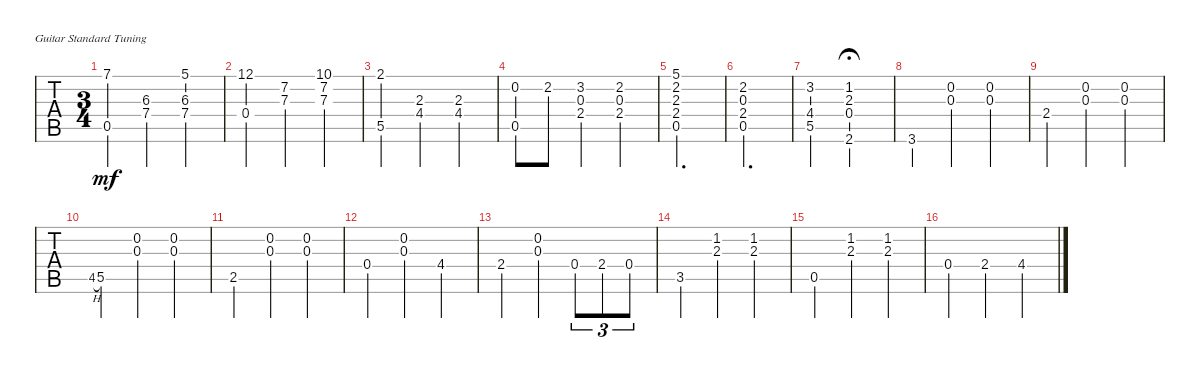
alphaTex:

\bracketExtendMode groupsimilarinstruments
\singleTrackTrackNamePolicy hidden
\multiTrackTrackNamePolicy hidden
\firstSystemTrackNameOrientation horizontal
\otherSystemsTrackNameOrientation horizontal
\track ("Guitar Standard" "Guitar Sta") {instrument acousticguitarnylon}
\staff {tabs}
\tuning (E4 B3 G3 D3 A2 E2)
\ts (3 4)
\tempo (90 hide)
\clef g2
\ks d
(7.1 0.5).4{dy mf} (6.3 7.4).4 (7.4 6.3 5.1).4 |
(12.1 0.4).4 (7.2 7.3).4 (7.3 7.2 10.1).4 |
(2.1 5.5).4 (4.4 2.3).4 (4.4 2.3).4 |
(0.5 0.2).8 2.2.8 (3.2 0.3 2.4).4 (2.2 0.3 2.4).4 |
(5.1 2.2 2.3 2.4 0.5).2{d} |
(0.5 2.4 0.3 2.2).2{d} |
(3.2 4.4 5.5).4 (2.6 0.4 2.3 1.2).2{fermata (medium 0.5)} |
\ks g
3.6.4 (0.3 0.2).4 (0.2 0.3).4 |
2.4.4 (0.3 0.2).4 (0.2 0.3).4 |
4.5{h}.8{gr} 5.5.4 (0.3 0.2).4 (0.2 0.3).4 |
2.5.4 (0.3 0.2).4 (0.2 0.3).4 |
0.4.4 (0.3 0.2).4 4.4.4 |
2.4.4 (0.2 0.3).4 0.4.8{tu (3 2)} 2.4.8{tu (3 2)} 0.4.8{tu (3 2)} |
3.5.4 (1.2 2.3).4 (1.2 2.3).4 |
0.5.4 (2.3 1.2).4 (1.2 2.3).4 |
0.4.4 2.4.4 4.4.4
